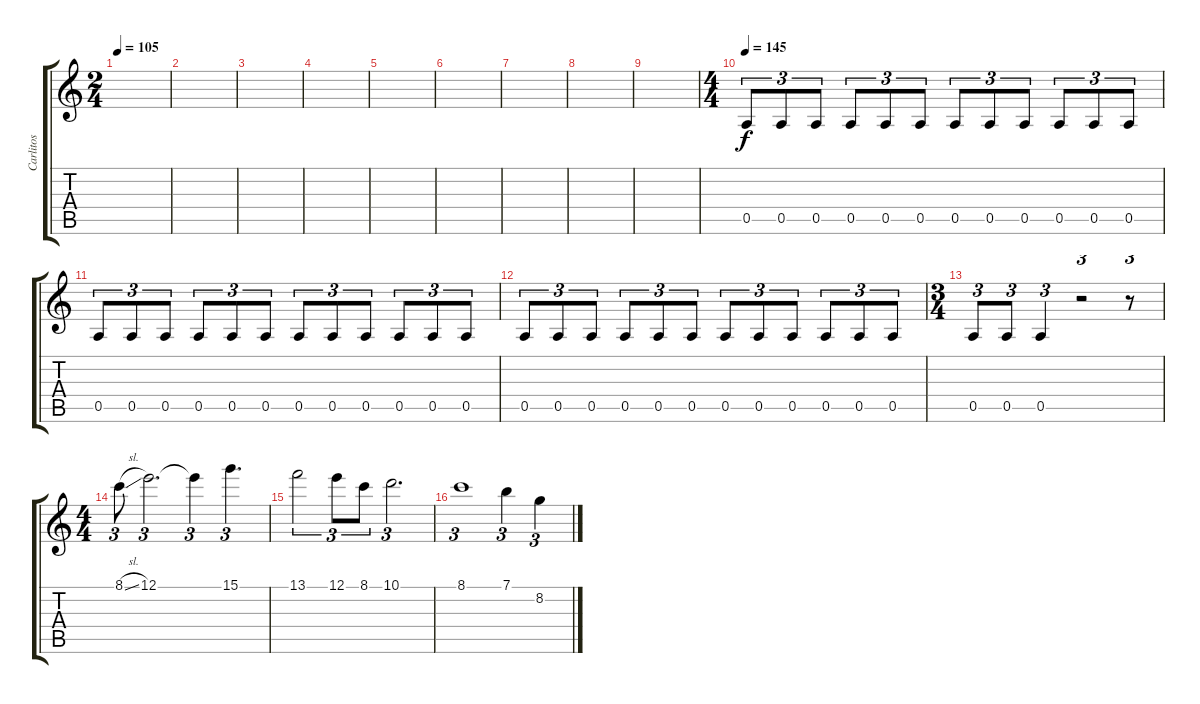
\track ("Carlitos" "Carlitos") {instrument distortionguitar}
\staff {score tabs}
\tuning (E4 B3 G3 D3 A2 E2) {hide}
\ts (2 4)
\tempo 105
\clef g2
\ks c
|
|
|
|
|
|
|
|
|
\ts (4 4)
\tempo 145
0.5.8{tu (3 2) balance 0} 0.5.8{tu (3 2)} 0.5.8{tu (3 2)} 0.5.8{tu (3 2)} 0.5.8{tu (3 2)} 0.5.8{tu (3 2)} 0.5.8{tu (3 2)} 0.5.8{tu (3 2)} 0.5.8{tu (3 2)} 0.5.8{tu (3 2)} 0.5.8{tu (3 2)} 0.5.8{tu (3 2)} |
0.5.8{tu (3 2)} 0.5.8{tu (3 2)} 0.5.8{tu (3 2)} 0.5.8{tu (3 2)} 0.5.8{tu (3 2)} 0.5.8{tu (3 2)} 0.5.8{tu (3 2)} 0.5.8{tu (3 2)} 0.5.8{tu (3 2)} 0.5.8{tu (3 2)} 0.5.8{tu (3 2)} 0.5.8{tu (3 2)} |
0.5.8{tu (3 2)} 0.5.8{tu (3 2)} 0.5.8{tu (3 2)} 0.5.8{tu (3 2)} 0.5.8{tu (3 2)} 0.5.8{tu (3 2)} 0.5.8{tu (3 2)} 0.5.8{tu (3 2)} 0.5.8{tu (3 2)} 0.5.8{tu (3 2)} 0.5.8{tu (3 2)} 0.5.8{tu (3 2)} |
\ts (3 4)
0.5.8{tu (3 2)} 0.5.8{tu (3 2)} 0.5.4{tu (3 2)} r.2{tu (3 2) balance 8} r.8{tu (3 2)} |
\ts (4 4)
8.1{sl}.8{tu (3 2)} 12.1.2{d tu (3 2)} 12.1{t}.4{tu (3 2)} 15.1.4{d tu (3 2)} |
13.1.2{tu (3 2)} 12.1.8{tu (3 2)} 8.1.8{tu (3 2)} 10.1.2{d tu (3 2)} |
8.1.1{tu (3 2)} 7.1.4{tu (3 2)} 8.2.4{tu (3 2)}
